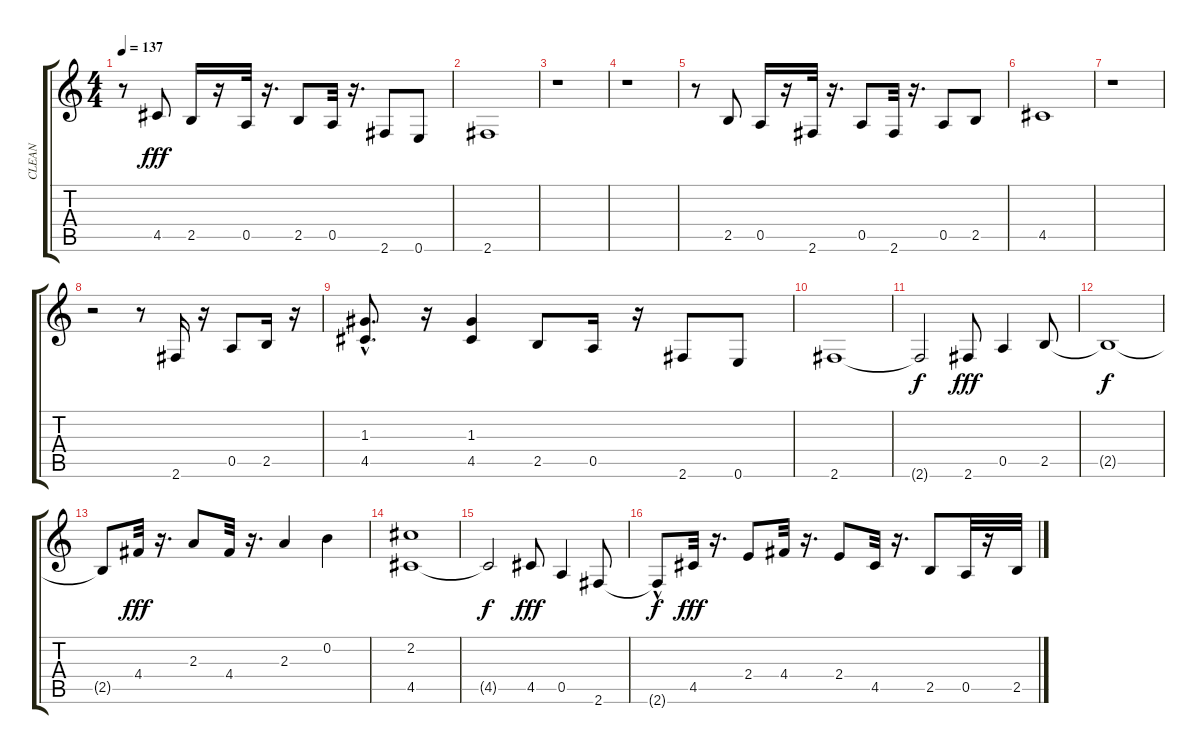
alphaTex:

\track ("CLEAN" "CLEAN") {instrument electricguitarclean}
\staff {score tabs}
\tuning (E4 B3 G3 D3 A2 E2) {hide}
\ts (4 4)
\tempo 137
\clef g2
\ks c
r.8{dy fff} 4.5.8 2.5.16 r.16 0.5.32 r.16{d} 2.5.8 0.5.32 r.16{d} 2.6.8 0.6.8 |
2.6.1 |
r.1 |
r.1 |
r.8 2.5.8 0.5.16 r.16 2.6.32 r.16{d} 0.5.8 2.6.32 r.16{d} 0.5.8 2.5.8 |
4.5.1 |
r.1 |
r.2 r.8 2.6.16 r.16 0.5.8 2.5.16 r.16 |
(1.3{hac} 4.5{hac}).8{d} r.16 (1.3 4.5).4 2.5.8 0.5.16 r.16 2.6.8 0.6.8 |
2.6.1 |
2.6{t}.2{dy f} 2.6.8{dy fff} 0.5.4 2.5.8 |
2.5{t}.1{dy f} |
2.5{t}.8 4.4.32{dy fff} r.16{d} 2.3.8 4.4.32 r.16{d} 2.3.4 0.2.4 |
(2.2 4.5).1 |
4.5{t}.2{dy f} 4.5.8{dy fff} 0.5.4 2.6.8 |
2.6{hac t}.8{dy f} 4.5.32{dy fff} r.16{d} 2.4.8 4.4.32 r.16{d} 2.4.8 4.5.32 r.16{d} 2.5.8 0.5.32 r.16 2.5.32
